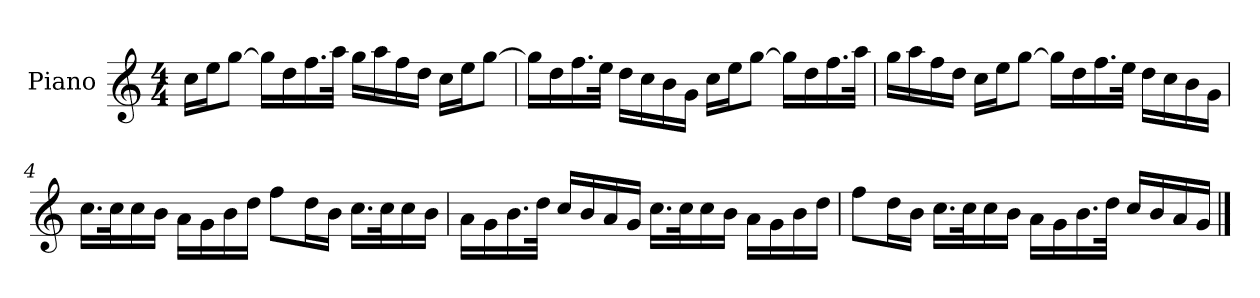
**kern
*part1
*staff1
*I"Piano
*I'P-no
*clefG2
*k[]
*M4/4
*MM90
=1
16cc\LL
16ee\J
[8gg\J
16gg\LL]
16dd\
16.ff\
32aa\JJk
16gg\LL
16aa\
16ff\
16dd\JJ
16cc\LL
16ee\J
[8gg\J
=2
16gg\LL]
16dd\
16.ff\
32ee\JJk
16dd\LL
16cc\
16b\
16g\JJ
16cc\LL
16ee\J
[8gg\J
16gg\LL]
16dd\
16.ff\
32aa\JJk
!!LO:LB:g=z
=3
16gg\LL
16aa\
16ff\
16dd\JJ
16cc\LL
16ee\J
[8gg\J
16gg\LL]
16dd\
16.ff\
32ee\JJk
16dd\LL
16cc\
16b\
16g\JJ
=4
16.cc\LL
32cc\K
16cc\
16b\JJ
16a\LL
16g\
16b\
16dd\JJ
8ff\L
16dd\L
16b\JJ
16.cc\LL
32cc\K
16cc\
16b\JJ
=5
16a\LL
16g\
16.b\
32dd\JJk
16cc/LL
16b/
16a/
16g/JJ
16.cc\LL
32cc\K
16cc\
16b\JJ
16a\LL
16g\
16b\
16dd\JJ
!!LO:LB:g=z
=6
8ff\L
16dd\L
16b\JJ
16.cc\LL
32cc\K
16cc\
16b\JJ
16a\LL
16g\
16.b\
32dd\JJk
16cc/LL
16b/
16a/
16g/JJ
==
*-
